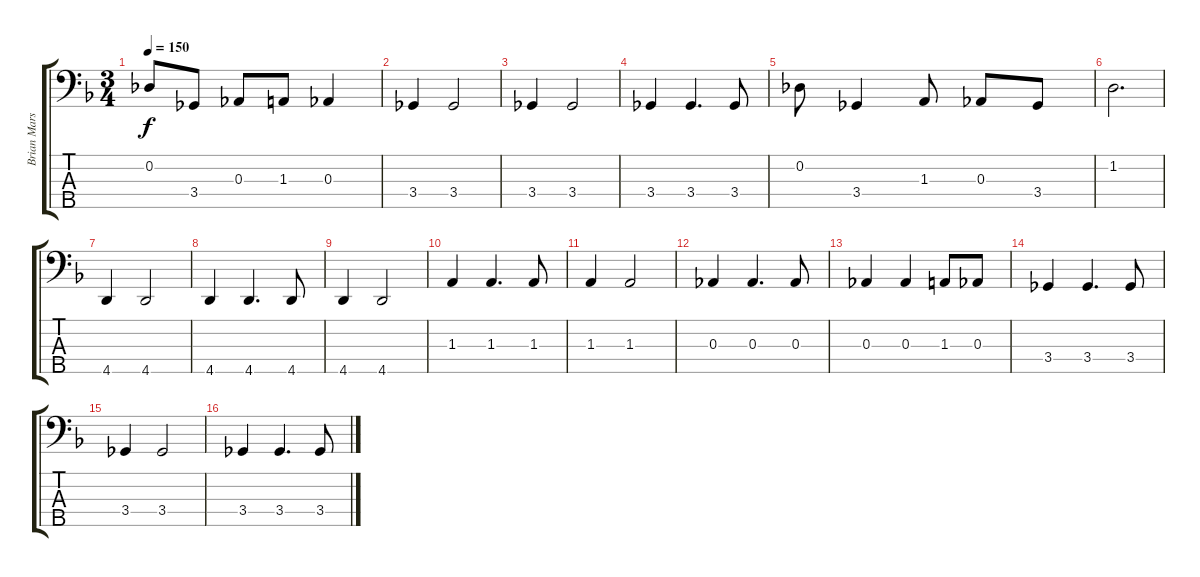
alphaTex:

\track ("Brian Marshall" "Brian Mars") {instrument electricbassfinger}
\staff {score tabs}
\tuning (Gb2 Db2 Ab1 Eb1 Bb0) {hide}
\ts (3 4)
\tempo 150
\clef f4
\ks dminor
0.2.8{dy f} 3.4.8 0.3.8 1.3.8 0.3.4 |
3.4.4 3.4.2 |
3.4.4 3.4.2 |
3.4.4 3.4.4{d} 3.4.8 |
0.2.8 3.4.4 1.3.8 0.3.8 3.4.8 |
1.2.2{d} |
4.5.4 4.5.2 |
4.5.4 4.5.4{d} 4.5.8 |
4.5.4 4.5.2 |
1.3.4 1.3.4{d} 1.3.8 |
1.3.4 1.3.2 |
0.3.4 0.3.4{d} 0.3.8 |
0.3.4 0.3.4 1.3.8 0.3.8 |
3.4.4 3.4.4{d} 3.4.8 |
3.4.4 3.4.2 |
3.4.4 3.4.4{d} 3.4.8
